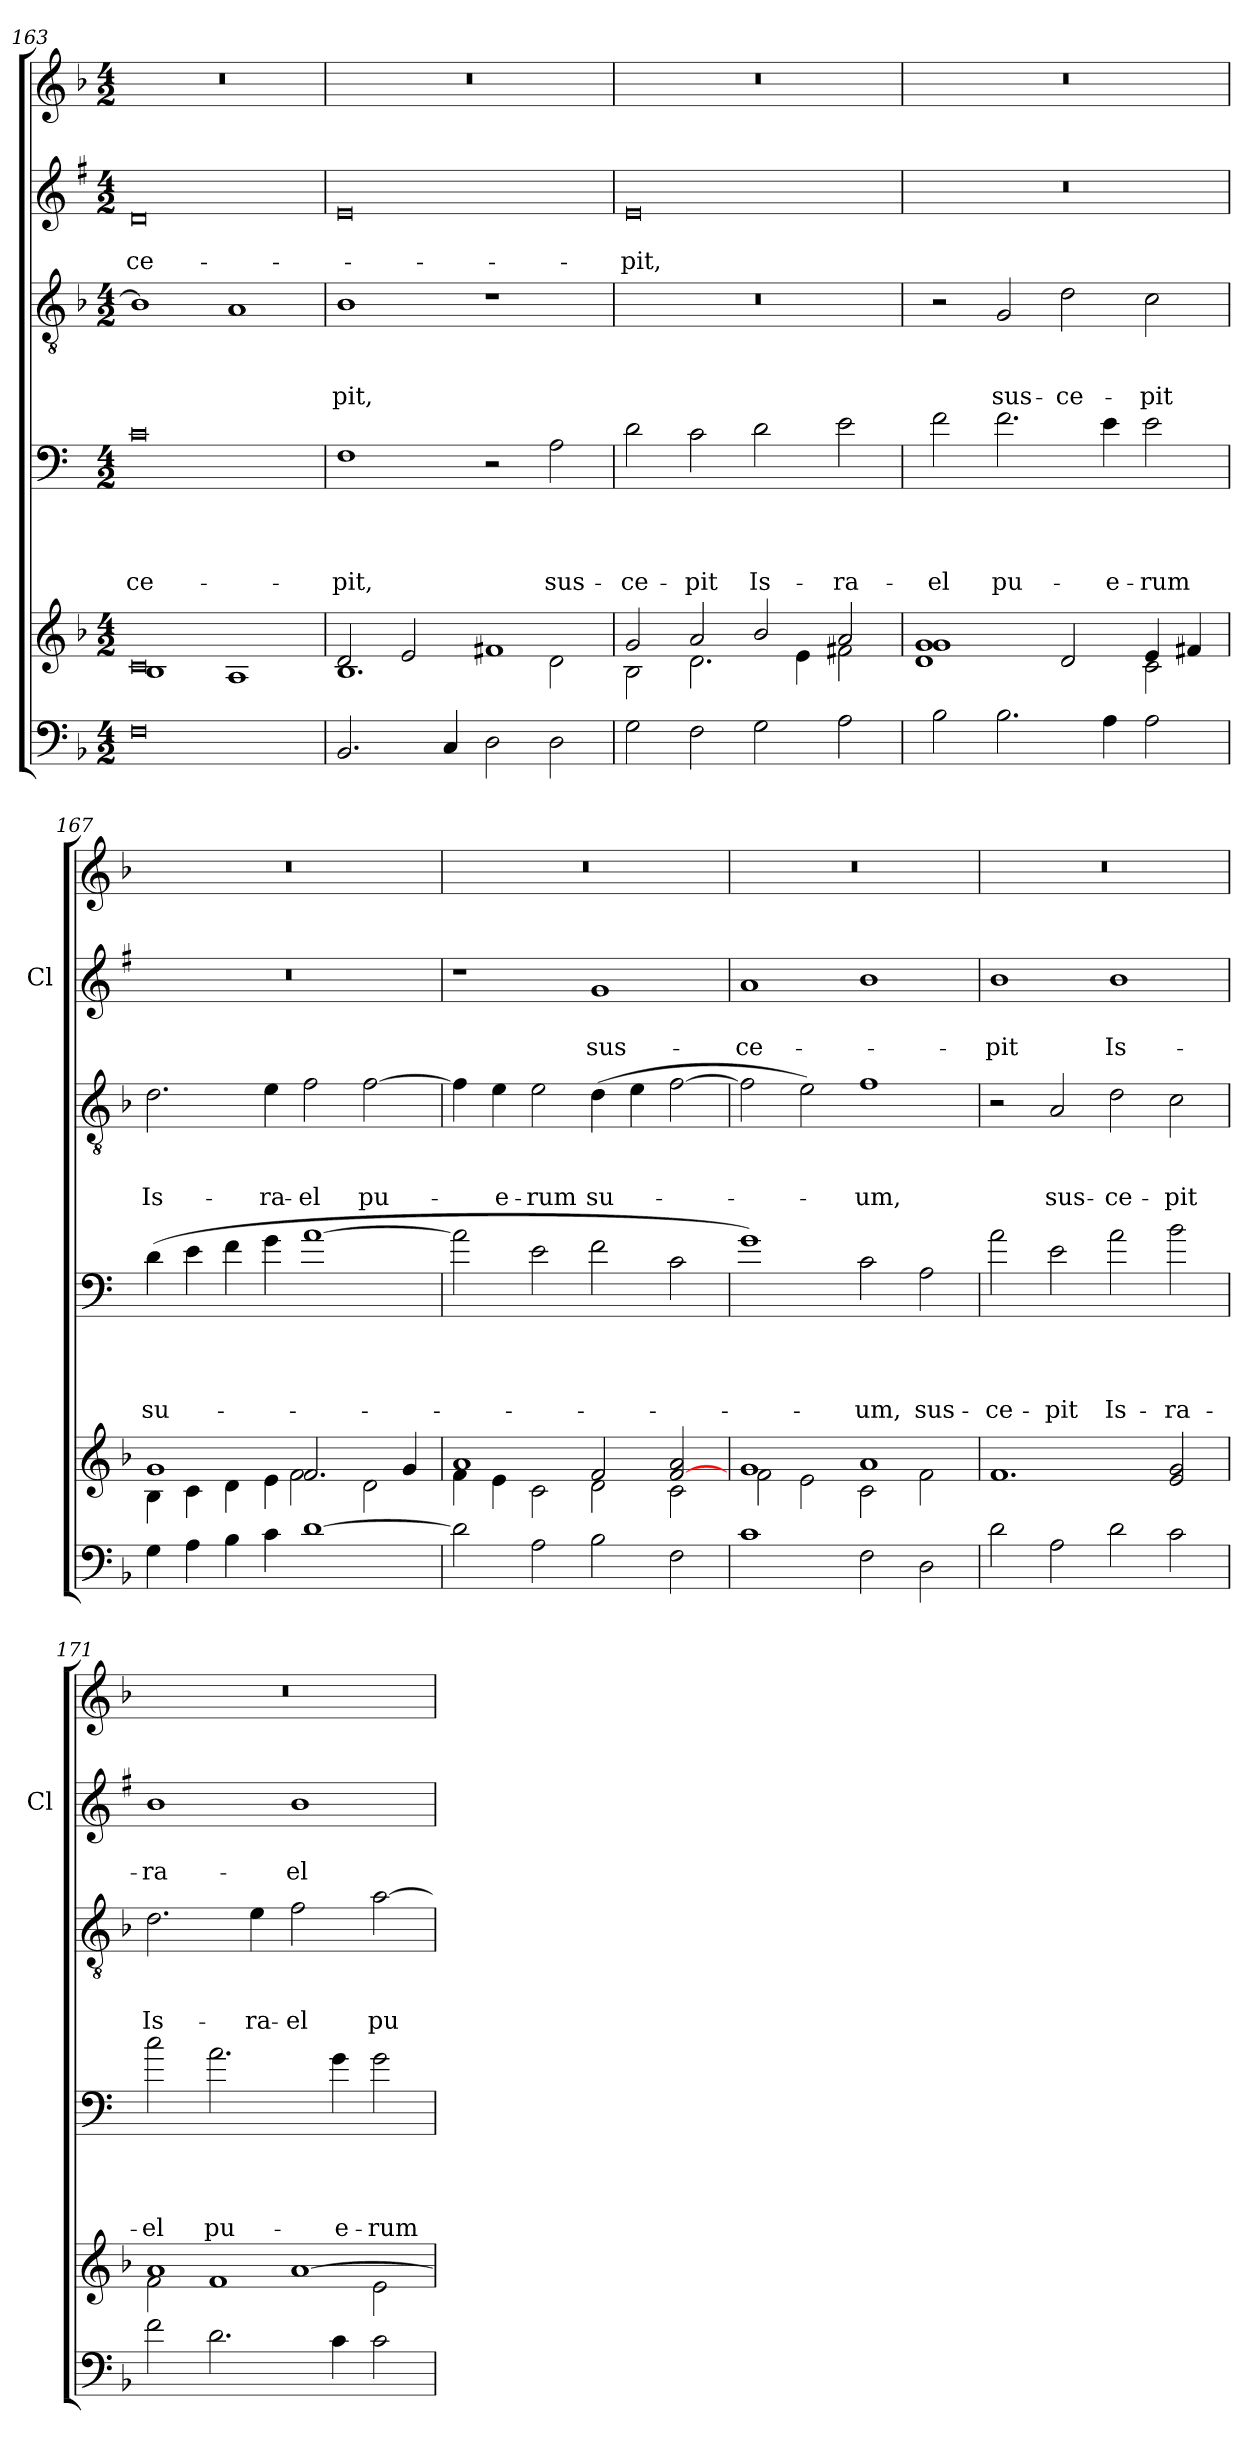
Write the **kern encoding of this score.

**kern	**kern	**kern	**text	**text	**text	**text	**kern	**text	**text	**text	**kern	**text	**text	**kern
*part5	*part5	*part4	*part4	*part4	*part4	*part4	*part3	*part3	*part3	*part3	*part2	*part2	*part2	*part1
*staff6	*staff5	*staff4	*staff4	*staff4	*staff4	*staff4	*staff3	*staff3	*staff3	*staff3	*staff2	*staff2	*staff2	*staff1
*	*	*	*	*	*	*	*	*	*	*	*I'Cl	*	*	*
*clefF4	*clefG2	*clefF4	*	*	*	*	*clefGv2	*	*	*	*clefG2	*	*	*clefG2
*	*	*ITrd4c7	*	*	*	*	*	*	*	*	*ITrd1c2	*	*	*
*k[b-]	*k[b-]	*k[b-]	*	*	*	*	*k[b-]	*	*	*	*k[b-]	*	*	*k[b-]
*F:	*F:	*F:	*	*	*	*	*F:	*	*	*	*F:	*	*	*F:
*M4/2	*M4/2	*M4/2	*	*	*	*	*M4/2	*	*	*	*M4/2	*	*	*M4/2
=163	=163	=163	=163	=163	=163	=163	=163	=163	=163	=163	=163	=163	=163	=163
*	*^	*	*	*	*	*	*	*	*	*	*	*	*	*
0F	0c	1B-	0F	.	.	.	-ce-	1B-]	.	.	.	0c	.	-ce-	0r
.	.	1A	.	.	.	.	.	1A	.	.	.	.	.	.	.
=164	=164	=164	=164	=164	=164	=164	=164	=164	=164	=164	=164	=164	=164	=164	=164
2.BB-/	2d/	1.B-	1BB-	.	.	.	-pit,	1B-	.	.	-pit,	0d	.	.	0r
.	2e/	.	.	.	.	.	.	.	.	.	.	.	.	.	.
4C/	.	.	.	.	.	.	.	.	.	.	.	.	.	.	.
2D\	1f#X	.	2r	.	.	.	.	1r	.	.	.	.	.	.	.
2D\	.	2d\	2D\	.	.	.	sus-	.	.	.	.	.	.	.	.
=165	=165	=165	=165	=165	=165	=165	=165	=165	=165	=165	=165	=165	=165	=165	=165
2G\	2g/	2B-\	2G\	.	.	.	-ce-	0r	.	.	.	0d	.	-pit,	0r
2F\	2a/	2.d\	2F\	.	.	.	-pit	.	.	.	.	.	.	.	.
2G\	2b-/	.	2G\	.	.	.	Is-	.	.	.	.	.	.	.	.
.	.	4e\	.	.	.	.	.	.	.	.	.	.	.	.	.
2A\	2a/	2f#X\	2A\	.	.	.	-ra-	.	.	.	.	.	.	.	.
=166	=166	=166	=166	=166	=166	=166	=166	=166	=166	=166	=166	=166	=166	=166	=166
2B-\	1g	1d 1g	2B-\	.	.	.	-el	2r	.	.	.	0r	.	.	0r
2.B-\	.	.	2.B-\	.	.	.	pu-	2G/	.	.	sus-	.	.	.	.
.	2d/	2ryy	.	.	.	.	.	2d\	.	.	-ce-	.	.	.	.
4A\	.	.	4A\	.	.	.	-e-	.	.	.	.	.	.	.	.
2A\	4e/	2c\	2A\	.	.	.	-rum	2c\	.	.	-pit	.	.	.	.
.	4f#X/	.	.	.	.	.	.	.	.	.	.	.	.	.	.
=167	=167	=167	=167	=167	=167	=167	=167	=167	=167	=167	=167	=167	=167	=167	=167
4G\	1g	4B-\	(4G\	.	.	.	su-	2.d\	.	.	Is-	0r	.	.	0r
4A\	.	4c\	4A\	.	.	.	.	.	.	.	.	.	.	.	.
4B-\	.	4d\	4B-\	.	.	.	.	.	.	.	.	.	.	.	.
4c\	.	4e\	4c\	.	.	.	.	4e\	.	.	-ra-	.	.	.	.
[1d	2.f/	2f\	[1d	.	.	.	.	2f\	.	.	-el	.	.	.	.
.	.	2d\	.	.	.	.	.	[2f\	.	.	pu-	.	.	.	.
.	4g/	.	.	.	.	.	.	.	.	.	.	.	.	.	.
!!LO:PB:g=z
=168	=168	=168	=168	=168	=168	=168	=168	=168	=168	=168	=168	=168	=168	=168	=168
2d\]	1a	4f\	2d\]	.	.	.	.	4f\]	.	.	.	1r	.	.	0r
.	.	4e\	.	.	.	.	.	4e\	.	.	-e-	.	.	.	.
2A\	.	2c\	2A\	.	.	.	.	2e\	.	.	-rum	.	.	.	.
2B-\	2f/	2d\	2B-\	.	.	.	.	(4d\	.	.	su-	1f	.	sus-	.
.	.	.	.	.	.	.	.	4e\	.	.	.	.	.	.	.
2F\	[<2f/ 2a/	2c\	2F\	.	.	.	.	[2f\	.	.	.	.	.	.	.
=169	=169	=169	=169	=169	=169	=169	=169	=169	=169	=169	=169	=169	=169	=169	=169
1c	1g	2f\	1c)	.	.	.	.	2f\]	.	.	.	1g	.	-ce-	0r
.	.	2e\	.	.	.	.	.	2e\)	.	.	.	.	.	.	.
2F\	1a	2c\	2F\	.	.	.	-um,	1f	.	.	-um,	1a	.	.	.
2D\	.	2f\	2D\	.	.	.	sus-	.	.	.	.	.	.	.	.
*	*v	*v	*	*	*	*	*	*	*	*	*	*	*	*	*
=170	=170	=170	=170	=170	=170	=170	=170	=170	=170	=170	=170	=170	=170	=170
2d\	1.f	2d\	.	.	.	-ce-	2r	.	.	.	1a	.	-pit	0r
2A\	.	2A\	.	.	.	-pit	2A/	.	.	sus-	.	.	.	.
2d\	.	2d\	.	.	.	Is-	2d\	.	.	-ce-	1a	.	Is-	.
2c\	2e/ 2g/	2e\	.	.	.	-ra-	2c\	.	.	-pit	.	.	.	.
=171	=171	=171	=171	=171	=171	=171	=171	=171	=171	=171	=171	=171	=171	=171
*	*^	*	*	*	*	*	*	*	*	*	*	*	*	*
2f\	1a	2f\	2f\	.	.	.	-el	2.d\	.	.	Is-	1a	.	-ra-	0r
2.d\	.	1f	2.d\	.	.	.	pu-	.	.	.	.	.	.	.	.
.	.	.	.	.	.	.	.	4e\	.	.	-ra-	.	.	.	.
.	[>1a	.	.	.	.	.	.	2f\	.	.	-el	1a	.	-el	.
4c\	.	.	4c\	.	.	.	-e-	.	.	.	.	.	.	.	.
2c\	.	2e\	2c\	.	.	.	-rum	[2a\	.	.	pu-	.	.	.	.
*	*v	*v	*	*	*	*	*	*	*	*	*	*	*	*	*
=	=	=	=	=	=	=	=	=	=	=	=	=	=	=
*-	*-	*-	*-	*-	*-	*-	*-	*-	*-	*-	*-	*-	*-	*-
